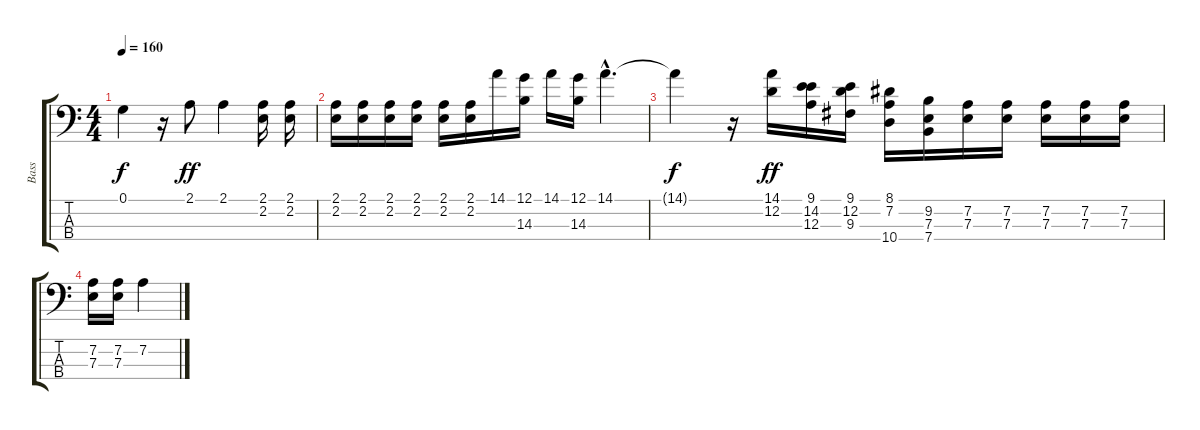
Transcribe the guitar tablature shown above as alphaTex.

\track ("Bass" "Bass") {instrument electricbassfinger}
\staff {score tabs}
\tuning (G2 D2 A1 E1) {hide}
\ts (4 4)
\tempo 160
\clef f4
\ks c
0.1{t}.4{dy f} r.16 2.1.8{dy ff} 2.1.4 (2.1 2.2).16 (2.1 2.2).16 |
(2.1 2.2).16 (2.1 2.2).16 (2.1 2.2).16 (2.1 2.2).16 (2.1 2.2).16 (2.1 2.2).16 14.1.16 (12.1 14.3).16 14.1.16 (12.1 14.3).16 14.1{hac}.4{d} |
14.1{t}.4{dy f} r.16 (14.1 12.2).16{dy ff} (9.1 14.2 12.3).16 (9.1 12.2 9.3).16 (8.1 7.2 10.4).16 (9.2 7.3 7.4).16 (7.2 7.3).16 (7.2 7.3).16 (7.2 7.3).16 (7.2 7.3).16 (7.2 7.3).16 |
(7.2 7.3).16 (7.2 7.3).16 7.2.4
